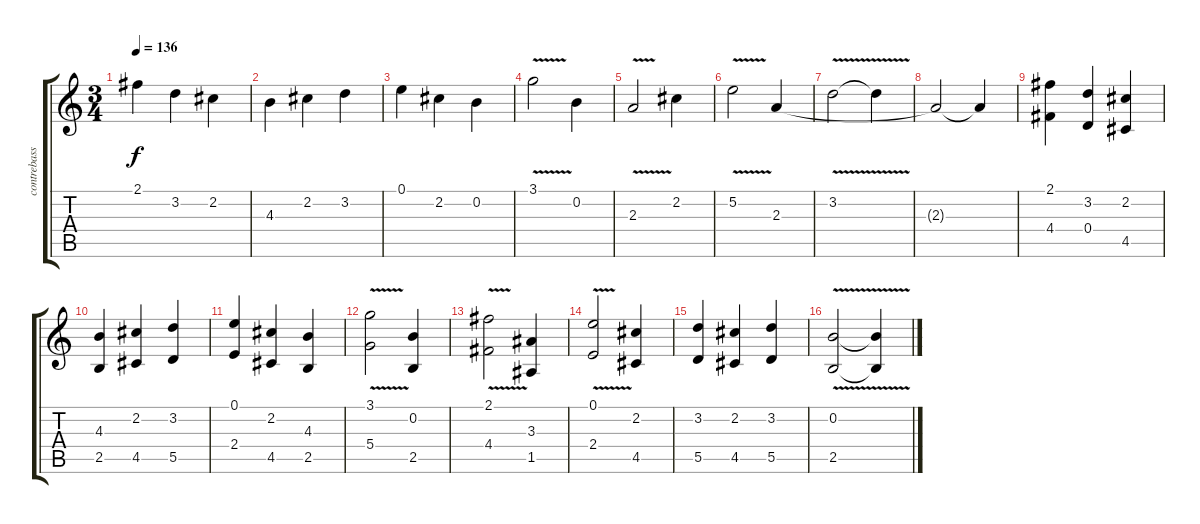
\track ("contrebasse" "contrebass") {instrument contrabass}
\staff {score tabs}
\tuning (E4 B3 G3 D3 A2 E2) {hide}
\ts (3 4)
\tempo 136
\clef g2
\ks c
2.1.4{dy f} 3.2.4 2.2.4 |
4.3.4 2.2.4 3.2.4 |
0.1.4 2.2.4 0.2.4 |
3.1{v}.2 0.2.4 |
2.3{v}.2 2.2.4 |
5.2{v}.2 2.3.4 |
3.2{v}.2 3.2{t}.4 |
2.3{t}.2 2.3{t}.4 |
(2.1 4.4).4 (3.2 0.4).4 (2.2 4.5).4 |
(4.3 2.5).4 (2.2 4.5).4 (3.2 5.5).4 |
(0.1 2.4).4 (2.2 4.5).4 (4.3 2.5).4 |
(3.1 5.4{v}).2 (0.2 2.5).4 |
(2.1 4.4{v}).2 (3.3 1.5).4 |
(0.1 2.4{v}).2 (2.2 4.5).4 |
(3.2 5.5).4 (2.2 4.5).4 (3.2 5.5).4 |
(0.2 2.5{v}).2 (0.2{t} 2.5{t}).4
